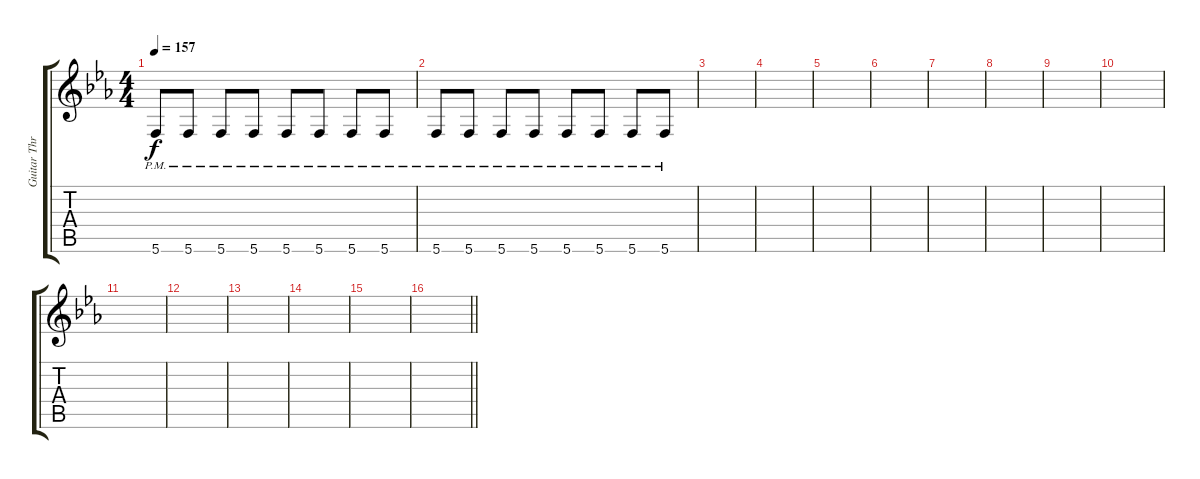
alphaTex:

\track ("Guitar Three" "Guitar Thr") {instrument overdrivenguitar}
\staff {score tabs}
\tuning (E4 C4 G3 C3 G2 C2) {hide}
\ts (4 4)
\tempo 157
\clef g2
\ks cminor
5.6{pm}.8{dy f} 5.6{pm}.8 5.6{pm}.8 5.6{pm}.8 5.6{pm}.8 5.6{pm}.8 5.6{pm}.8 5.6{pm}.8 |
5.6{pm}.8 5.6{pm}.8 5.6{pm}.8 5.6{pm}.8 5.6{pm}.8 5.6{pm}.8 5.6{pm}.8 5.6{pm}.8 |
|
|
|
|
|
|
|
|
|
|
|
|
|
\barLineRight lightlight
